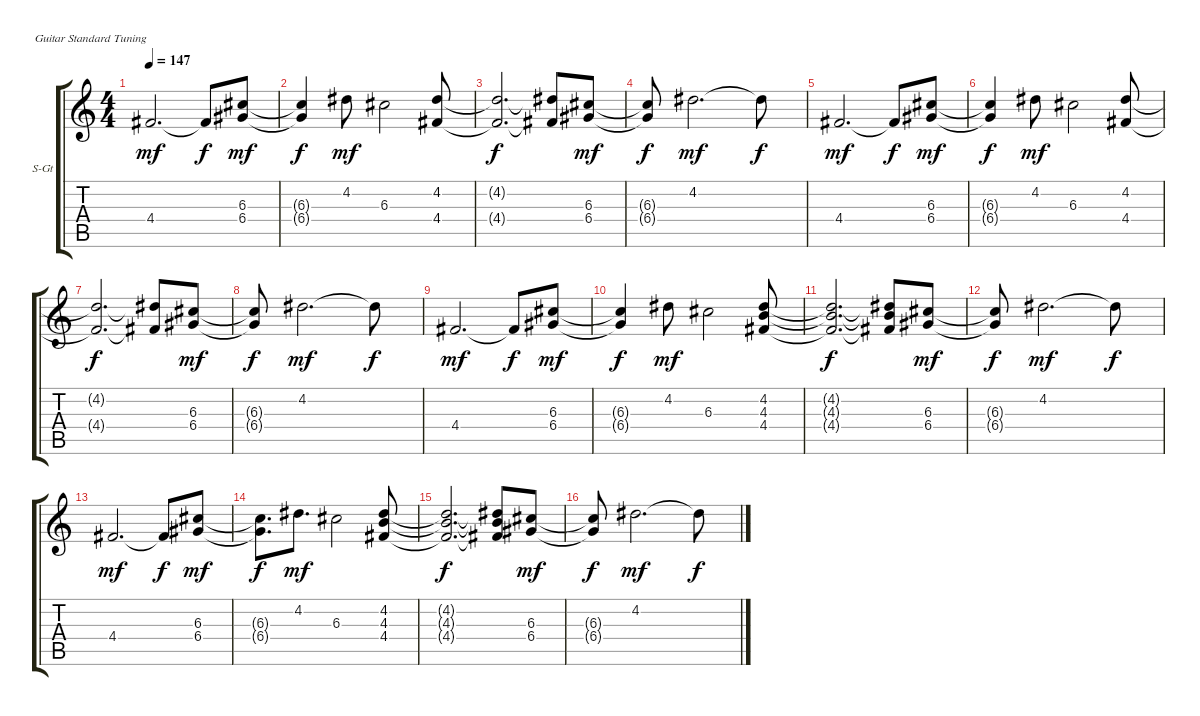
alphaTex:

\bracketExtendMode groupsimilarinstruments
\firstSystemTrackNameOrientation horizontal
\otherSystemsTrackNameOrientation horizontal
\track ("Keyboard 1" "S-Gt") {instrument synthstrings2}
\staff {score tabs}
\tuning (E4 B3 G3 D3 A2 E2)
\displaytranspose 12
\ts (4 4)
\tempo 147
\clef g2
\ks c
4.4.2{d dy mf} 4.4{t}.8{dy f} (6.3 6.4).8{dy mf} |
(6.3{t} 6.4{t}).4{dy f} 4.2.8{dy mf} 6.3.2 (4.2 4.4).8 |
(4.2{t} 4.4{t}).2{d dy f} (4.2{t} 4.4{t}).8 (6.3 6.4).8{dy mf} |
(6.3{t} 6.4{t}).8{dy f} 4.2.2{d dy mf} 4.2{t}.8{dy f} |
4.4.2{d dy mf} 4.4{t}.8{dy f} (6.3 6.4).8{dy mf} |
(6.3{t} 6.4{t}).4{dy f} 4.2.8{dy mf} 6.3.2 (4.2 4.4).8 |
(4.2{t} 4.4{t}).2{d dy f} (4.2{t} 4.4{t}).8 (6.3 6.4).8{dy mf} |
(6.3{t} 6.4{t}).8{dy f} 4.2.2{d dy mf} 4.2{t}.8{dy f} |
4.4.2{d dy mf} 4.4{t}.8{dy f} (6.3 6.4).8{dy mf} |
(6.3{t} 6.4{t}).4{dy f} 4.2.8{dy mf} 6.3.2 (4.2 4.3 4.4).8 |
(4.2{t} 4.3{t} 4.4{t}).2{d dy f} (4.2{t} 4.3{t} 4.4{t}).8 (6.3 6.4).8{dy mf} |
(6.3{t} 6.4{t}).8{dy f} 4.2.2{d dy mf} 4.2{t}.8{dy f} |
4.4.2{d dy mf} 4.4{t}.8{dy f} (6.3 6.4).8{dy mf} |
(6.3{t} 6.4{t}).8{d dy f} 4.2.8{d dy mf} 6.3.2 (4.2 4.3 4.4).8 |
(4.2{t} 4.3{t} 4.4{t}).2{d dy f} (4.2{t} 4.3{t} 4.4{t}).8 (6.3 6.4).8{dy mf} |
(6.3{t} 6.4{t}).8{dy f} 4.2.2{d dy mf} 4.2{t}.8{dy f}
